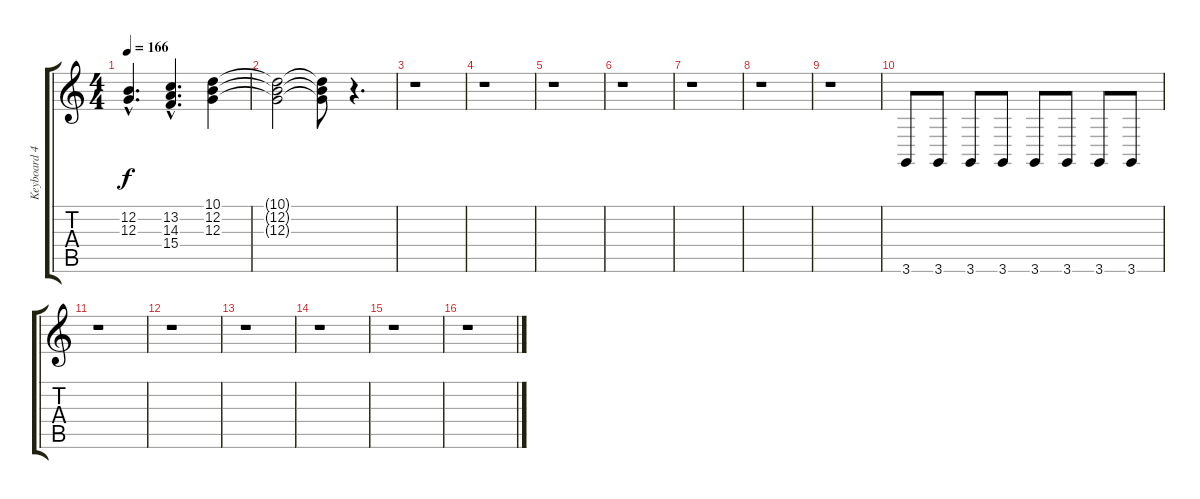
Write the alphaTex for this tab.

\track ("Keyboard 4" "Keyboard 4") {instrument acousticgrandpiano}
\staff {score tabs}
\tuning (E4 B3 G3 D3 A2 E2) {hide}
\ts (4 4)
\tempo 166
\clef g2
\ks c
(12.2{hac} 12.3{hac}).4{d dy f} (13.2{hac} 14.3{hac} 15.4{hac}).4{d} (10.1 12.2 12.3).4 |
(10.1{t} 12.2{t} 12.3{t}).2 (10.1{t} 12.2{t} 12.3{t}).8 r.4{d} |
r.1 |
r.1 |
r.1 |
r.1 |
r.1 |
r.1 |
r.1 |
3.6.8 3.6.8 3.6.8 3.6.8 3.6.8 3.6.8 3.6.8 3.6.8 |
r.1 |
r.1 |
r.1 |
r.1 |
r.1 |
r.1
